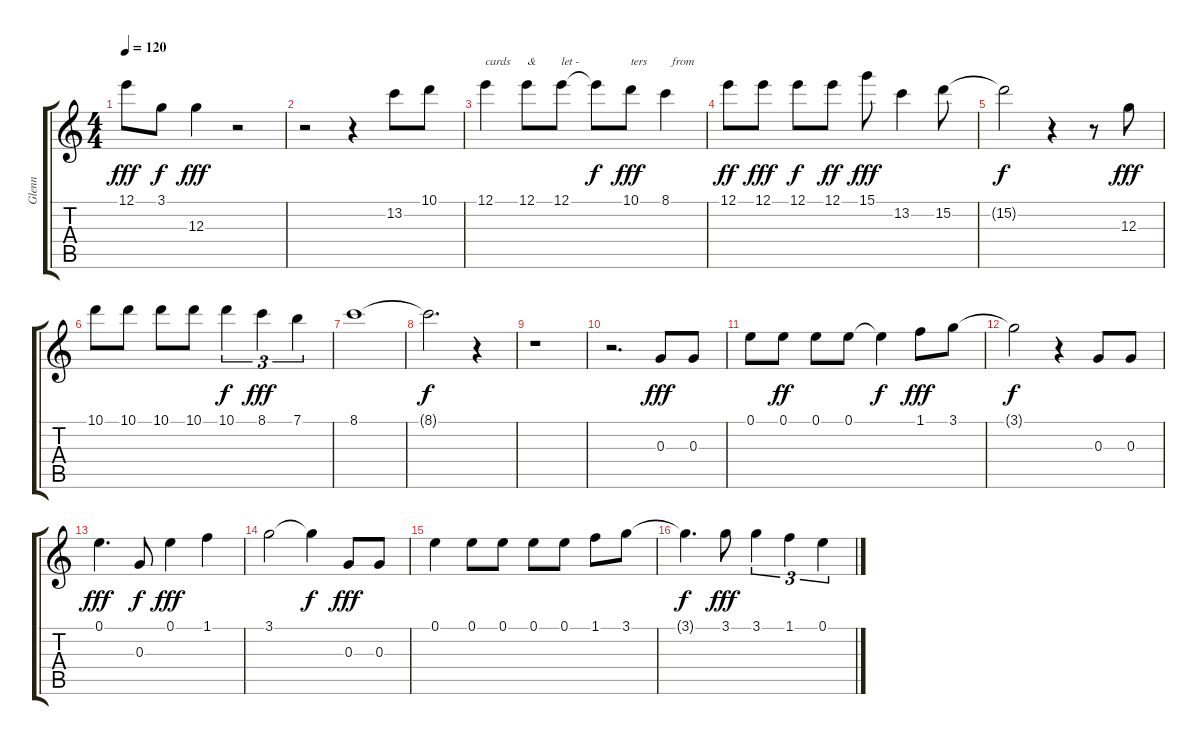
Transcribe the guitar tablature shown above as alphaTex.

\track ("Glenn" "Glenn") {instrument acousticguitarsteel}
\staff {score tabs}
\tuning (E4 B3 G3 D3 A2 E2) {hide}
\ts (4 4)
\tempo 120
\clef g2
\ks c
12.1.8{dy fff} 3.1.8{dy f} 12.3.4{dy fff} r.2 |
r.2 r.4 13.2.8 10.1.8 |
12.1.4{txt "cards"} 12.1.8{txt "&"} 12.1.8{txt "let -"} 12.1{t}.8{dy f} 10.1.8{txt "ters" dy fff} 8.1.4{txt "  from"} |
12.1.8{dy ff} 12.1.8{dy fff} 12.1.8{dy f} 12.1.8{dy ff} 15.1.8{dy fff} 13.2.4 15.2.8 |
15.2{t}.2{dy f} r.4 r.8 12.3.8{dy fff} |
10.1.8 10.1.8 10.1.8 10.1.8 10.1.4{tu (3 2) dy f} 8.1.4{tu (3 2) dy fff} 7.1.4{tu (3 2)} |
8.1.1 |
8.1{t}.2{d dy f} r.4 |
r.1 |
r.2{d} 0.3.8{dy fff} 0.3.8 |
0.1.8 0.1.8{dy ff} 0.1.8 0.1.8 0.1{t}.4{dy f} 1.1.8{dy fff} 3.1.8 |
3.1{t}.2{dy f} r.4 0.3.8 0.3.8 |
0.1.4{d dy fff} 0.3.8{dy f} 0.1.4{dy fff} 1.1.4 |
3.1.2 3.1{t}.4{dy f} 0.3.8{dy fff} 0.3.8 |
0.1.4 0.1.8 0.1.8 0.1.8 0.1.8 1.1.8 3.1.8 |
3.1{t}.4{d dy f} 3.1.8{dy fff} 3.1.4{tu (3 2)} 1.1.4{tu (3 2)} 0.1.4{tu (3 2)}
